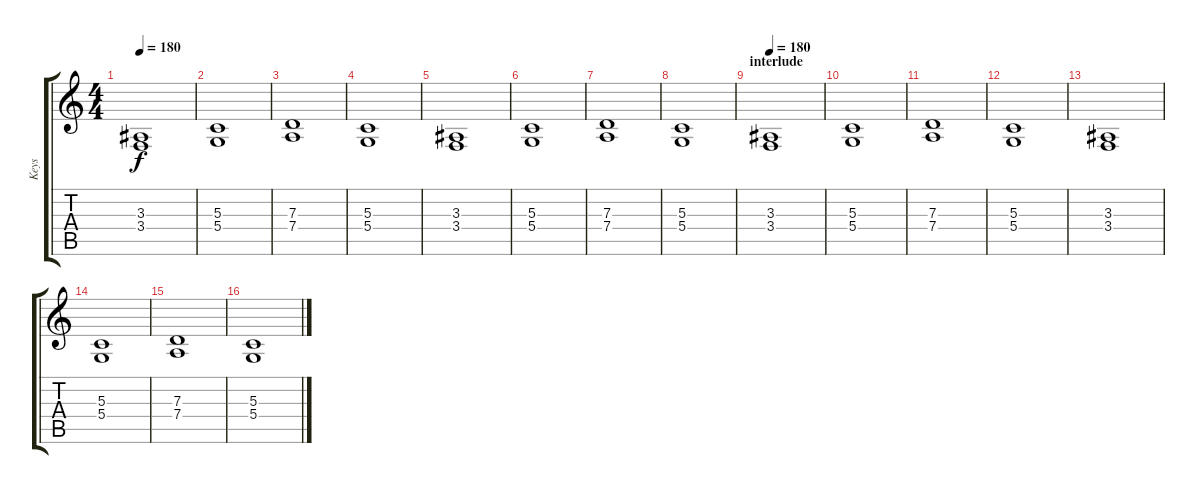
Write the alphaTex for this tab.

\track ("Keys" "Keys") {instrument synthstrings1}
\staff {score tabs}
\tuning (E4 B3 G3 D3 A2 E2) {hide}
\ts (4 4)
\tempo 180
\clef g2
\ks c
(3.3 3.4).1{dy f} |
(5.3 5.4).1 |
(7.3 7.4).1 |
(5.3 5.4).1 |
(3.3 3.4).1 |
(5.3 5.4).1 |
(7.3 7.4).1 |
(5.3 5.4).1 |
\section ("" "interlude")
\tempo 180
(3.3 3.4).1 |
(5.3 5.4).1 |
(7.3 7.4).1 |
(5.3 5.4).1 |
(3.3 3.4).1 |
(5.3 5.4).1 |
(7.3 7.4).1 |
(5.3 5.4).1
